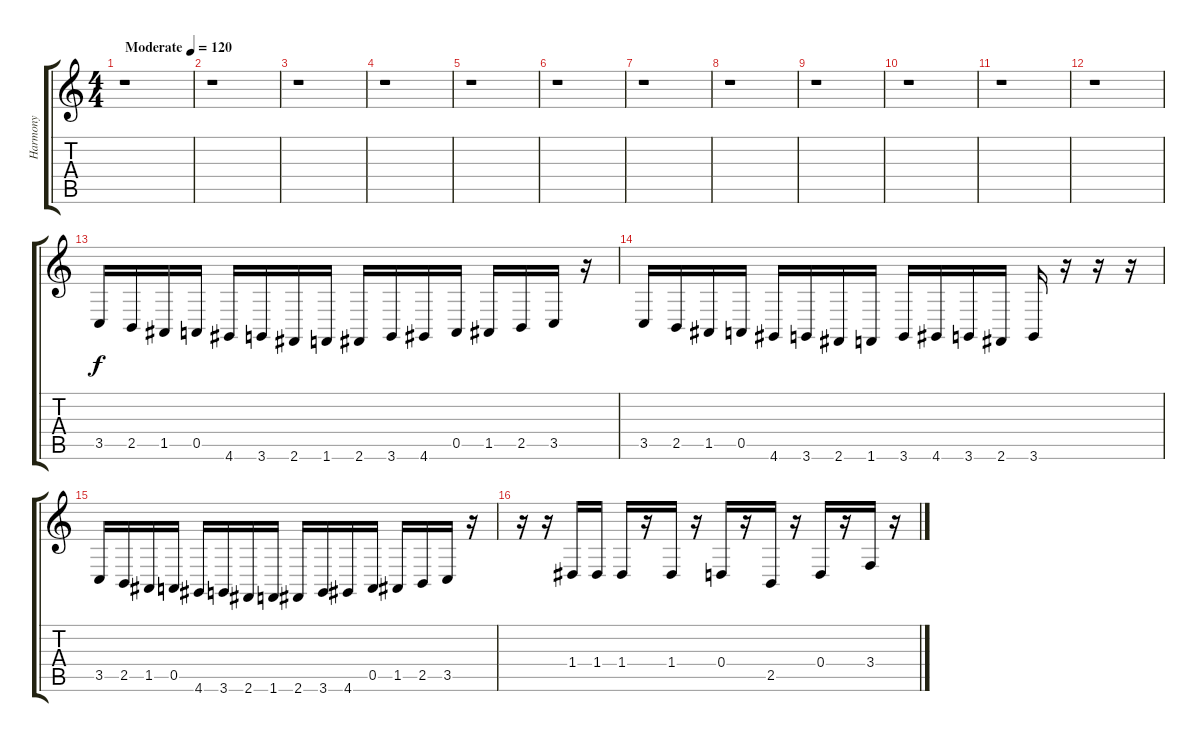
\track ("Harmony" "Harmony") {instrument englishhorn}
\staff {score tabs}
\tuning (E4 B3 G3 D3 A2 E2) {hide}
\ts (4 4)
\tempo (120 "Moderate")
\clef g2
\ks c
r.1{dy f instrument englishhorn} |
r.1 |
r.1 |
r.1 |
r.1 |
r.1 |
r.1 |
r.1 |
r.1 |
r.1 |
r.1 |
r.1 |
3.5.16 2.5.16 1.5.16 0.5.16 4.6.16 3.6.16 2.6.16 1.6.16 2.6.16 3.6.16 4.6.16 0.5.16 1.5.16 2.5.16 3.5.16 r.16 |
3.5.16 2.5.16 1.5.16 0.5.16 4.6.16 3.6.16 2.6.16 1.6.16 3.6.16 4.6.16 3.6.16 2.6.16 3.6.16 r.16 r.16 r.16 |
3.5.16 2.5.16 1.5.16 0.5.16 4.6.16 3.6.16 2.6.16 1.6.16 2.6.16 3.6.16 4.6.16 0.5.16 1.5.16 2.5.16 3.5.16 r.16 |
r.16 r.16 1.4.16 1.4.16 1.4.16 r.16 1.4.16 r.16 0.4.16 r.16 2.5.16 r.16 0.4.16 r.16 3.4.16 r.16
